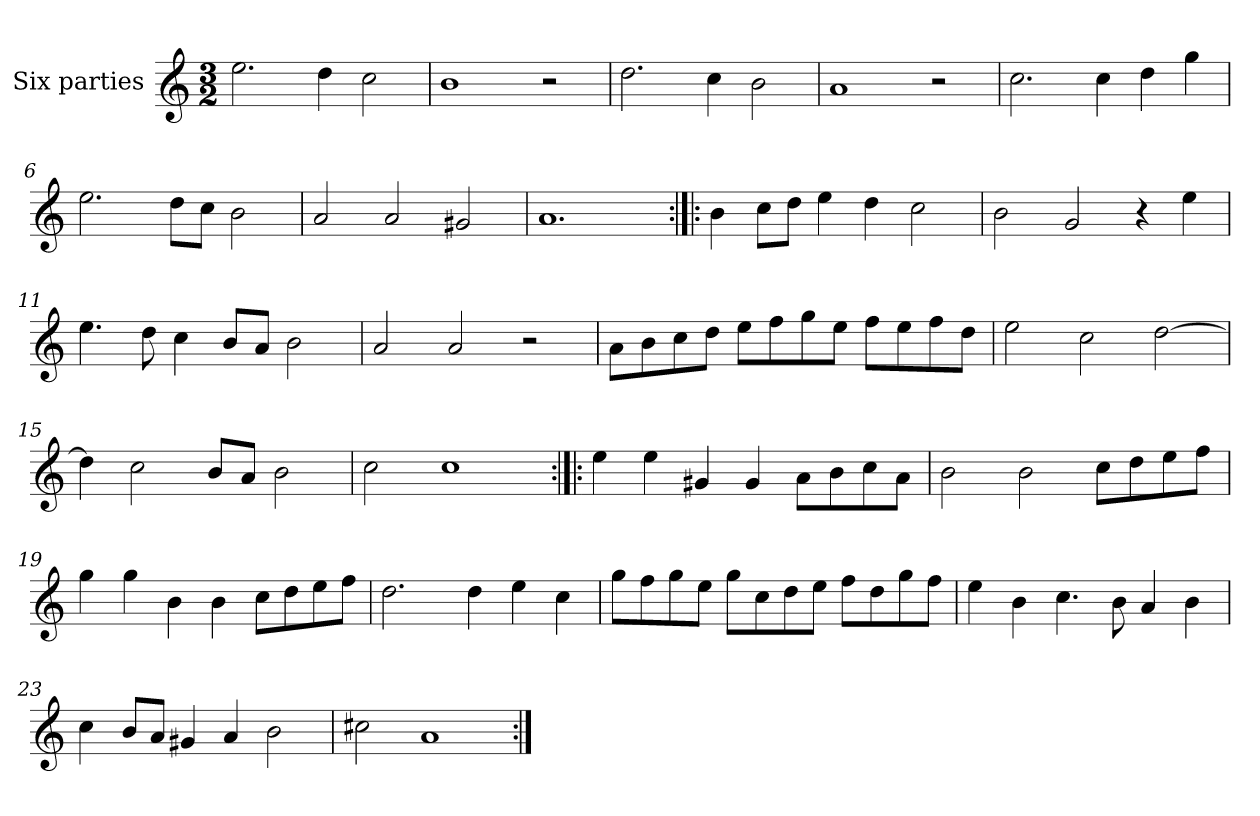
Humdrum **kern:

**kern
*part1
*staff1
*I"Six parties
*clefG2
*k[]
*M3/2
*MM180
=1
2.ee\
4dd\
2cc\
=2
1b
2r
=3
2.dd\
4cc\
2b\
=4
1a
2r
=5
2.cc\
4cc\
4dd\
4gg\
=6
2.ee\
8dd\L
8cc\J
2b\
=7
2a/
2a/
2g#X/
=8
1.a
=9:|!|:
4b\
8cc\L
8dd\J
4ee\
4dd\
2cc\
=10
2b\
2g/
4r
4ee\
=11
4.ee\
8dd\
4cc\
8b/L
8a/J
2b\
=12
2a/
2a/
2r
=13
8a\L
8b\
8cc\
8dd\J
8ee\L
8ff\
8gg\
8ee\J
8ff\L
8ee\
8ff\
8dd\J
=14
2ee\
2cc\
[2dd\
=15
4dd\]
2cc\
8b/L
8a/J
2b\
=16
2cc\
1cc
=17:|!|:
4ee\
4ee\
4g#X/
4g#/
8a\L
8b\
8cc\
8a\J
=18
2b\
2b\
8cc\L
8dd\
8ee\
8ff\J
=19
4gg\
4gg\
4b\
4b\
8cc\L
8dd\
8ee\
8ff\J
=20
2.dd\
4dd\
4ee\
4cc\
=21
8gg\L
8ff\
8gg\
8ee\J
8gg\L
8cc\
8dd\
8ee\J
8ff\L
8dd\
8gg\
8ff\J
=22
4ee\
4b\
4.cc\
8b\
4a/
4b\
=23
4cc\
8b/L
8a/J
4g#X/
4a/
2b\
=24
2cc#X\
1a
=:|!
*-
